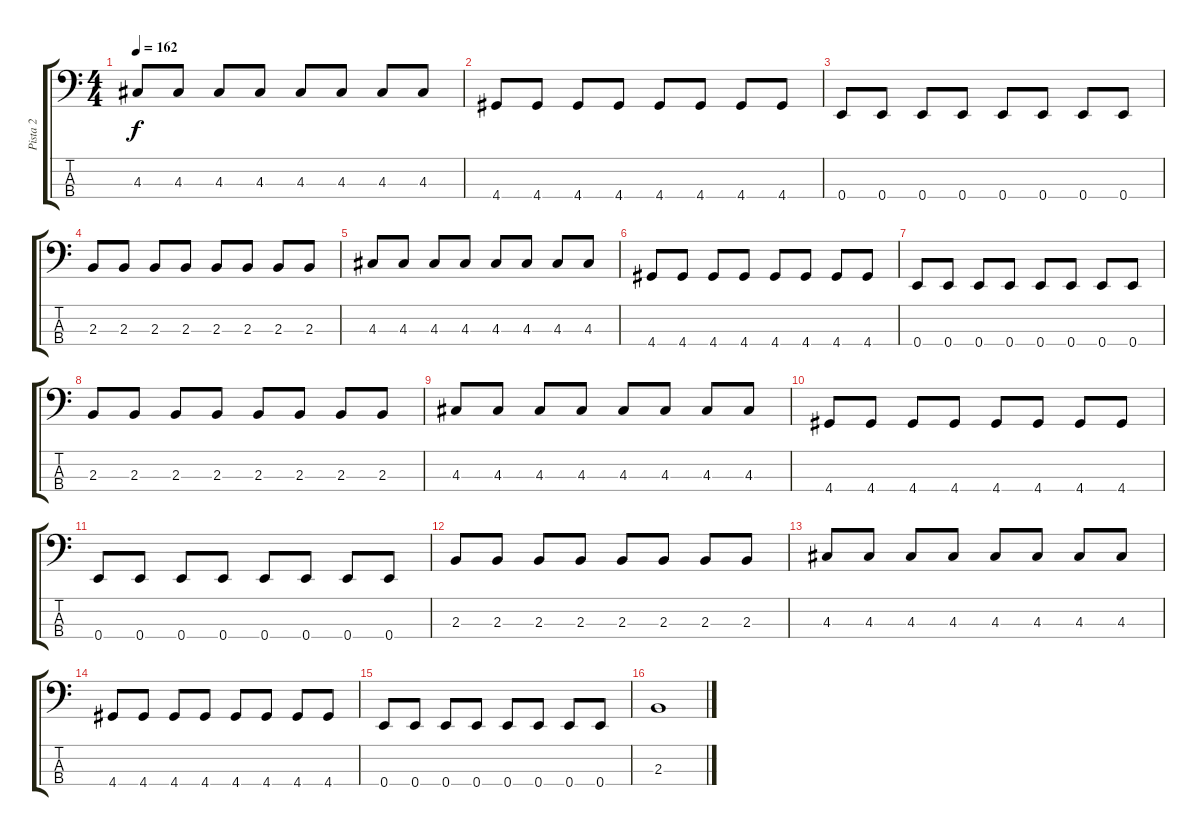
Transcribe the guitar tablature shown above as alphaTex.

\track ("Pista 2" "Pista 2") {instrument electricbasspick}
\staff {score tabs}
\tuning (G2 D2 A1 E1) {hide}
\ts (4 4)
\tempo 162
\clef f4
\ks c
4.3.8{dy f} 4.3.8 4.3.8 4.3.8 4.3.8 4.3.8 4.3.8 4.3.8 |
4.4.8 4.4.8 4.4.8 4.4.8 4.4.8 4.4.8 4.4.8 4.4.8 |
0.4.8 0.4.8 0.4.8 0.4.8 0.4.8 0.4.8 0.4.8 0.4.8 |
2.3.8 2.3.8 2.3.8 2.3.8 2.3.8 2.3.8 2.3.8 2.3.8 |
4.3.8 4.3.8 4.3.8 4.3.8 4.3.8 4.3.8 4.3.8 4.3.8 |
4.4.8 4.4.8 4.4.8 4.4.8 4.4.8 4.4.8 4.4.8 4.4.8 |
0.4.8 0.4.8 0.4.8 0.4.8 0.4.8 0.4.8 0.4.8 0.4.8 |
2.3.8 2.3.8 2.3.8 2.3.8 2.3.8 2.3.8 2.3.8 2.3.8 |
4.3.8 4.3.8 4.3.8 4.3.8 4.3.8 4.3.8 4.3.8 4.3.8 |
4.4.8 4.4.8 4.4.8 4.4.8 4.4.8 4.4.8 4.4.8 4.4.8 |
0.4.8 0.4.8 0.4.8 0.4.8 0.4.8 0.4.8 0.4.8 0.4.8 |
2.3.8 2.3.8 2.3.8 2.3.8 2.3.8 2.3.8 2.3.8 2.3.8 |
4.3.8 4.3.8 4.3.8 4.3.8 4.3.8 4.3.8 4.3.8 4.3.8 |
4.4.8 4.4.8 4.4.8 4.4.8 4.4.8 4.4.8 4.4.8 4.4.8 |
0.4.8 0.4.8 0.4.8 0.4.8 0.4.8 0.4.8 0.4.8 0.4.8 |
2.3.1
